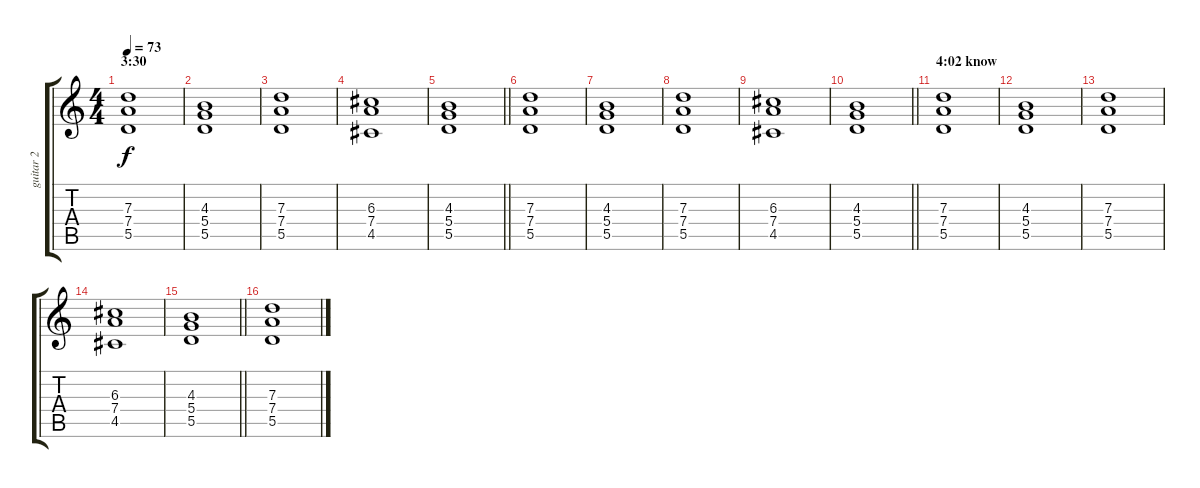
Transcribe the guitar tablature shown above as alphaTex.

\track ("guitar 2" "guitar 2") {instrument distortionguitar}
\staff {score tabs}
\tuning (E4 B3 G3 D3 A2 D2) {hide}
\ts (4 4)
\section ("" "3:30")
\tempo 73
\clef g2
\ks c
(7.3 7.4 5.5).1{dy f} |
(4.3 5.4 5.5).1 |
(7.3 7.4 5.5).1 |
(6.3 7.4 4.5).1 |
\barLineRight lightlight
(4.3 5.4 5.5).1 |
(7.3 7.4 5.5).1 |
(4.3 5.4 5.5).1 |
(7.3 7.4 5.5).1 |
(6.3 7.4 4.5).1 |
\barLineRight lightlight
(4.3 5.4 5.5).1 |
\section ("" "4:02 know")
(7.3 7.4 5.5).1 |
(4.3 5.4 5.5).1 |
(7.3 7.4 5.5).1 |
(6.3 7.4 4.5).1 |
\barLineRight lightlight
(4.3 5.4 5.5).1 |
(7.3 7.4 5.5).1
